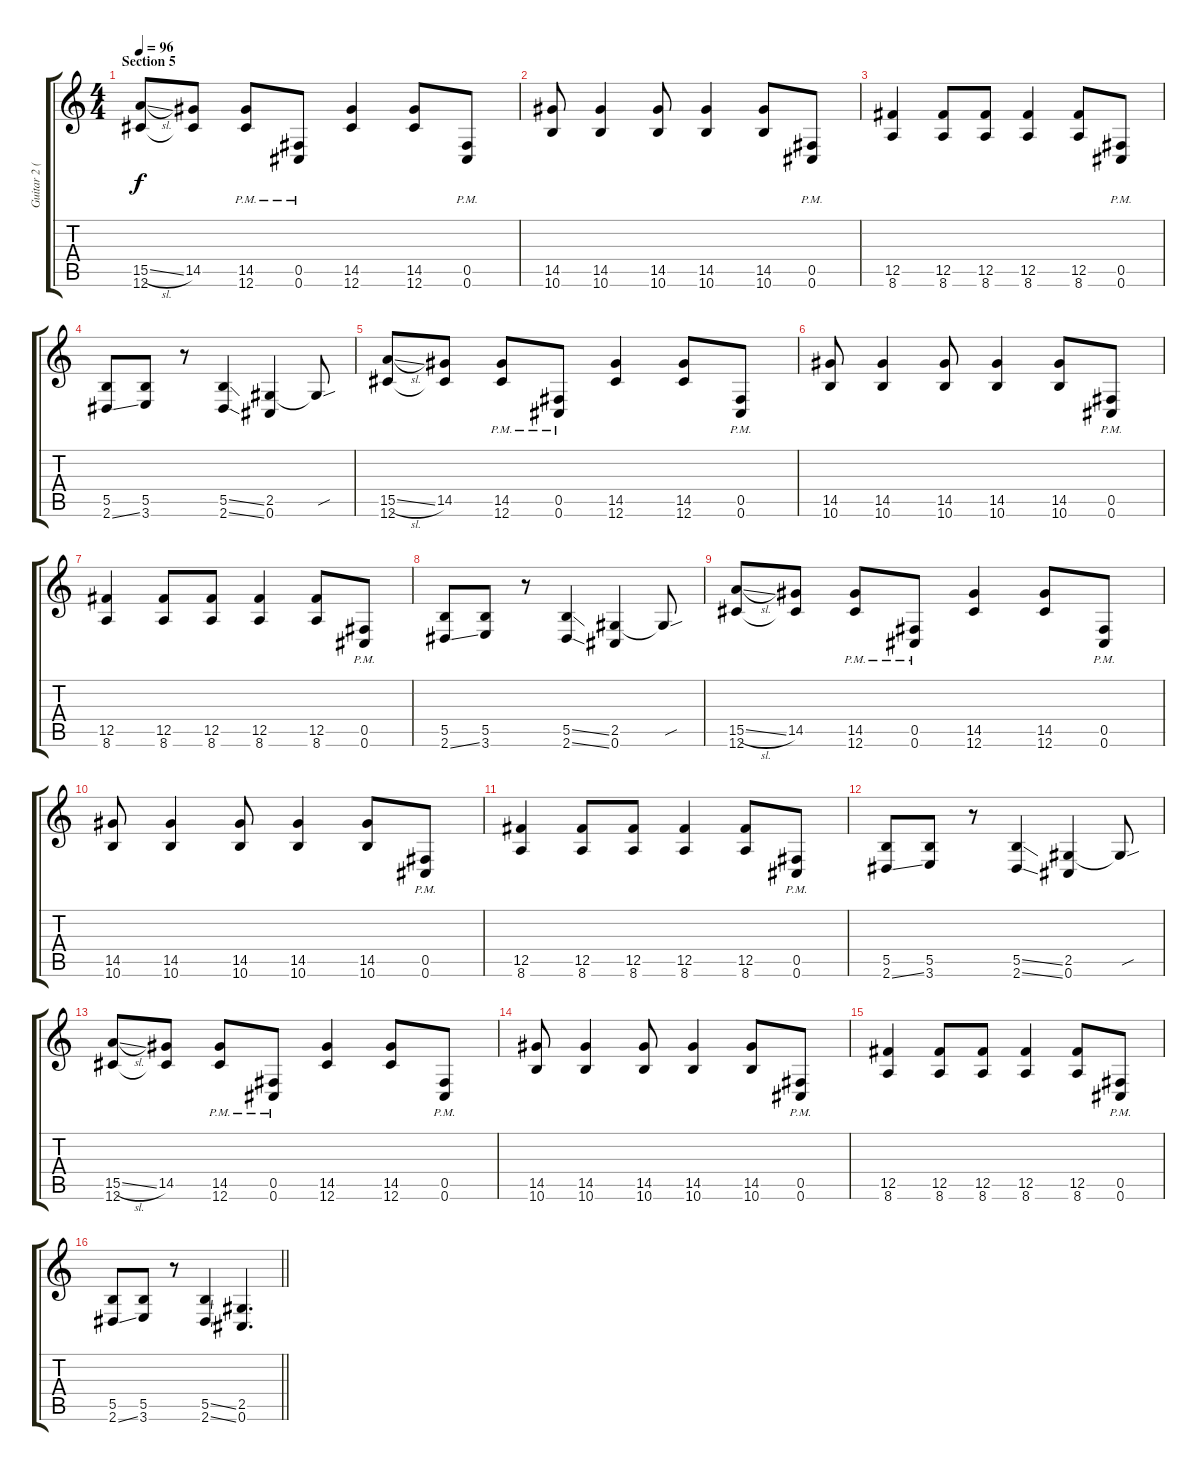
\track ("Guitar 2 (Distortion)" "Guitar 2 (") {instrument distortionguitar}
\staff {score tabs}
\tuning (Db4 Ab3 E3 B2 Gb2 Db2) {hide}
\ts (4 4)
\section ("" "Section 5")
\tempo 96
\clef g2
\ks c
(15.5{sl} 12.6).8{dy f} (14.5 12.6{t}).8 (14.5{pm} 12.6{pm}).8 (0.5{pm} 0.6{pm}).8 (14.5 12.6).4 (14.5 12.6).8 (0.5{pm} 0.6{pm}).8 |
(14.5 10.6).8 (14.5 10.6).4 (14.5 10.6).8 (14.5 10.6).4 (14.5 10.6).8 (0.5{pm} 0.6{pm}).8 |
(12.5 8.6).4 (12.5 8.6).8 (12.5 8.6).8 (12.5 8.6).4 (12.5 8.6).8 (0.5{pm} 0.6{pm}).8 |
(5.5 2.6{ss}).8 (5.5 3.6).8 r.8 (5.5{ss} 2.6{ss}).4 (2.5 0.6).4 2.5{sou t}.8 |
(15.5{sl} 12.6).8 (14.5 12.6{t}).8 (14.5{pm} 12.6{pm}).8 (0.5{pm} 0.6{pm}).8 (14.5 12.6).4 (14.5 12.6).8 (0.5{pm} 0.6{pm}).8 |
(14.5 10.6).8 (14.5 10.6).4 (14.5 10.6).8 (14.5 10.6).4 (14.5 10.6).8 (0.5{pm} 0.6{pm}).8 |
(12.5 8.6).4 (12.5 8.6).8 (12.5 8.6).8 (12.5 8.6).4 (12.5 8.6).8 (0.5{pm} 0.6{pm}).8 |
(5.5 2.6{ss}).8 (5.5 3.6).8 r.8 (5.5{ss} 2.6{ss}).4 (2.5 0.6).4 2.5{sou t}.8 |
(15.5{sl} 12.6).8 (14.5 12.6{t}).8 (14.5{pm} 12.6{pm}).8 (0.5{pm} 0.6{pm}).8 (14.5 12.6).4 (14.5 12.6).8 (0.5{pm} 0.6{pm}).8 |
(14.5 10.6).8 (14.5 10.6).4 (14.5 10.6).8 (14.5 10.6).4 (14.5 10.6).8 (0.5{pm} 0.6{pm}).8 |
(12.5 8.6).4 (12.5 8.6).8 (12.5 8.6).8 (12.5 8.6).4 (12.5 8.6).8 (0.5{pm} 0.6{pm}).8 |
(5.5 2.6{ss}).8 (5.5 3.6).8 r.8 (5.5{ss} 2.6{ss}).4 (2.5 0.6).4 2.5{sou t}.8 |
(15.5{sl} 12.6).8 (14.5 12.6{t}).8 (14.5{pm} 12.6{pm}).8 (0.5{pm} 0.6{pm}).8 (14.5 12.6).4 (14.5 12.6).8 (0.5{pm} 0.6{pm}).8 |
(14.5 10.6).8 (14.5 10.6).4 (14.5 10.6).8 (14.5 10.6).4 (14.5 10.6).8 (0.5{pm} 0.6{pm}).8 |
(12.5 8.6).4 (12.5 8.6).8 (12.5 8.6).8 (12.5 8.6).4 (12.5 8.6).8 (0.5{pm} 0.6{pm}).8 |
\barLineRight lightlight
(5.5 2.6{ss}).8 (5.5 3.6).8 r.8 (5.5{ss} 2.6{ss}).4 (2.5 0.6).4{d}
